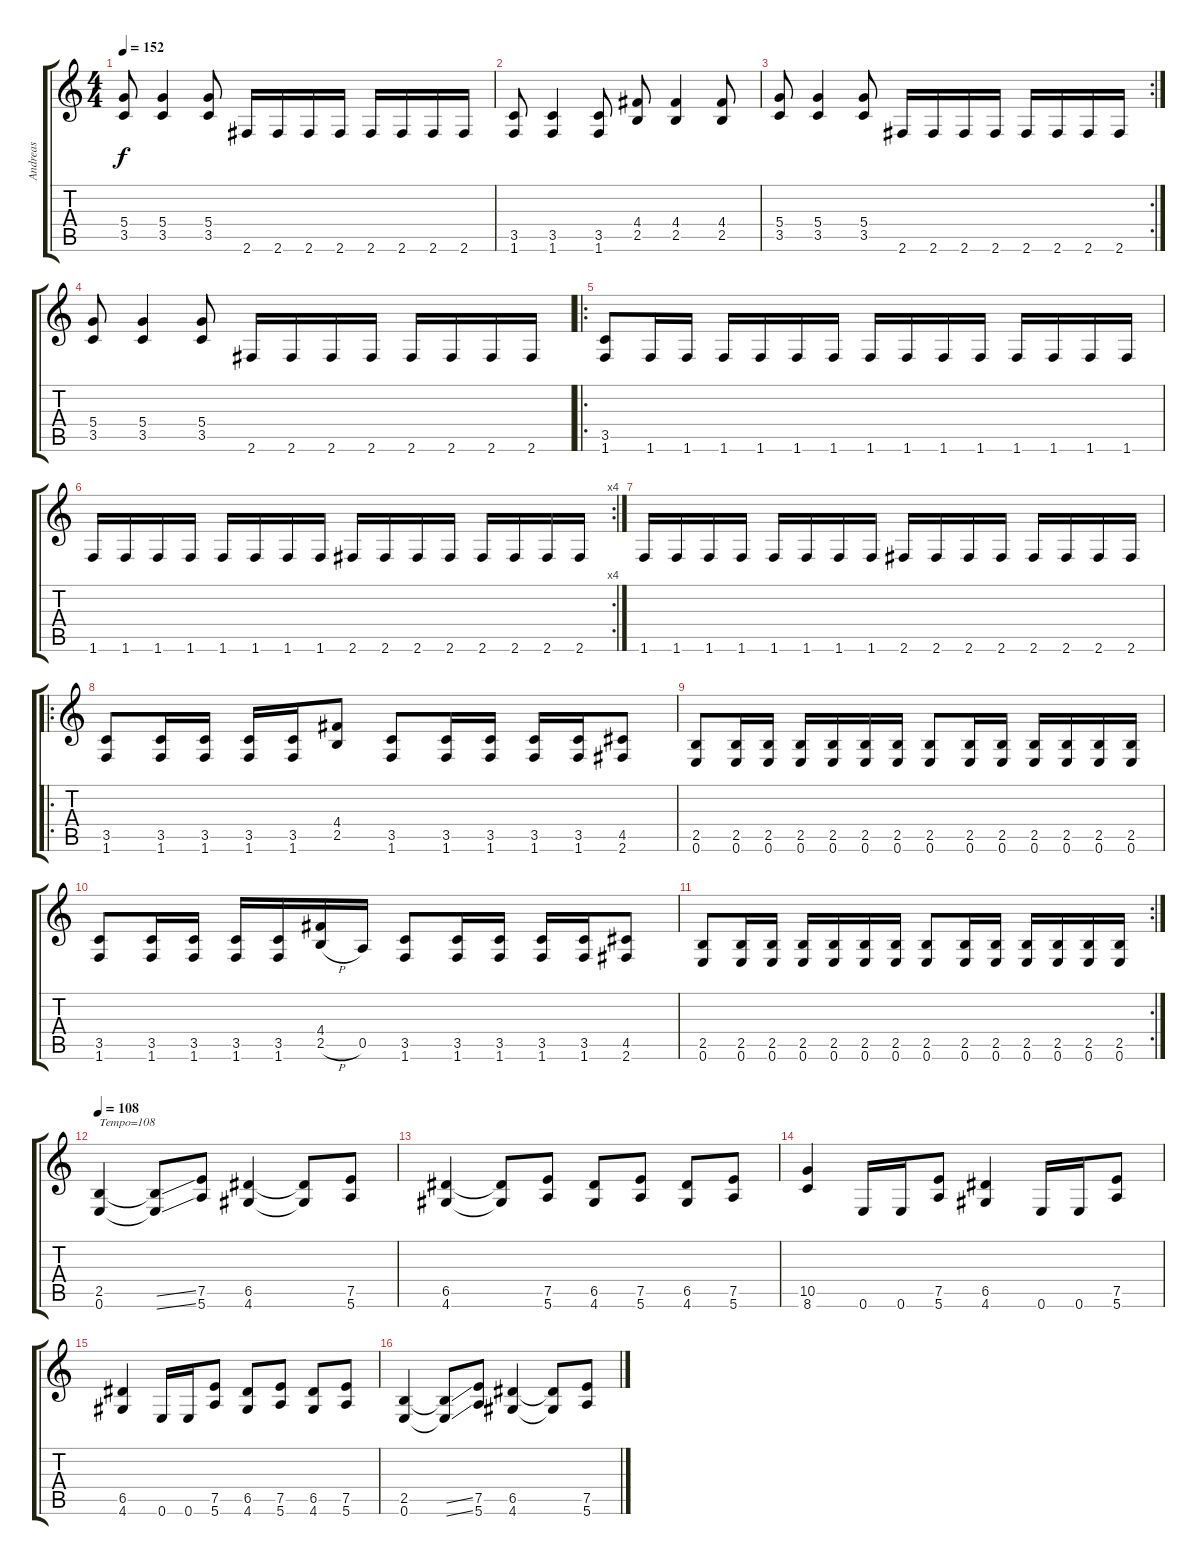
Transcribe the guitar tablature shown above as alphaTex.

\track ("Andreas" "Andreas") {instrument distortionguitar}
\staff {score tabs}
\tuning (E4 B3 G3 D3 A2 E2) {hide}
\ts (4 4)
\tempo 152
\clef g2
\ks c
(5.4 3.5).8{dy f} (5.4 3.5).4 (5.4 3.5).8 2.6.16 2.6.16 2.6.16 2.6.16 2.6.16 2.6.16 2.6.16 2.6.16 |
(3.5 1.6).8 (3.5 1.6).4 (3.5 1.6).8 (4.4 2.5).8 (4.4 2.5).4 (4.4 2.5).8 |
\rc 2
(5.4 3.5).8 (5.4 3.5).4 (5.4 3.5).8 2.6.16 2.6.16 2.6.16 2.6.16 2.6.16 2.6.16 2.6.16 2.6.16 |
(5.4 3.5).8 (5.4 3.5).4 (5.4 3.5).8 2.6.16 2.6.16 2.6.16 2.6.16 2.6.16 2.6.16 2.6.16 2.6.16 |
\ro
(3.5 1.6).8 1.6.16 1.6.16 1.6.16 1.6.16 1.6.16 1.6.16 1.6.16 1.6.16 1.6.16 1.6.16 1.6.16 1.6.16 1.6.16 1.6.16 |
\rc 4
1.6.16 1.6.16 1.6.16 1.6.16 1.6.16 1.6.16 1.6.16 1.6.16 2.6.16 2.6.16 2.6.16 2.6.16 2.6.16 2.6.16 2.6.16 2.6.16 |
1.6.16 1.6.16 1.6.16 1.6.16 1.6.16 1.6.16 1.6.16 1.6.16 2.6.16 2.6.16 2.6.16 2.6.16 2.6.16 2.6.16 2.6.16 2.6.16 |
\ro
(3.5 1.6).8 (3.5 1.6).16 (3.5 1.6).16 (3.5 1.6).16 (3.5 1.6).16 (4.4 2.5).8 (3.5 1.6).8 (3.5 1.6).16 (3.5 1.6).16 (3.5 1.6).16 (3.5 1.6).16 (4.5 2.6).8 |
(2.5 0.6).8 (2.5 0.6).16 (2.5 0.6).16 (2.5 0.6).16 (2.5 0.6).16 (2.5 0.6).16 (2.5 0.6).16 (2.5 0.6).8 (2.5 0.6).16 (2.5 0.6).16 (2.5 0.6).16 (2.5 0.6).16 (2.5 0.6).16 (2.5 0.6).16 |
(3.5 1.6).8 (3.5 1.6).16 (3.5 1.6).16 (3.5 1.6).16 (3.5 1.6).16 (4.4 2.5{h}).16 0.5.16 (3.5 1.6).8 (3.5 1.6).16 (3.5 1.6).16 (3.5 1.6).16 (3.5 1.6).16 (4.5 2.6).8 |
\rc 2
(2.5 0.6).8 (2.5 0.6).16 (2.5 0.6).16 (2.5 0.6).16 (2.5 0.6).16 (2.5 0.6).16 (2.5 0.6).16 (2.5 0.6).8 (2.5 0.6).16 (2.5 0.6).16 (2.5 0.6).16 (2.5 0.6).16 (2.5 0.6).16 (2.5 0.6).16 |
\tempo 108
(2.5 0.6).4{txt "Tempo=108"} (2.5{ss t} 0.6{ss t}).8 (7.5 5.6).8 (6.5 4.6).4 (6.5{t} 4.6{t}).8 (7.5 5.6).8 |
(6.5 4.6).4 (6.5{t} 4.6{t}).8 (7.5 5.6).8 (6.5 4.6).8 (7.5 5.6).8 (6.5 4.6).8 (7.5 5.6).8 |
(10.5 8.6).4 0.6.16 0.6.16 (7.5 5.6).8 (6.5 4.6).4 0.6.16 0.6.16 (7.5 5.6).8 |
(6.5 4.6).4 0.6.16 0.6.16 (7.5 5.6).8 (6.5 4.6).8 (7.5 5.6).8 (6.5 4.6).8 (7.5 5.6).8 |
(2.5 0.6).4 (2.5{ss t} 0.6{ss t}).8 (7.5 5.6).8 (6.5 4.6).4 (6.5{t} 4.6{t}).8 (7.5 5.6).8
